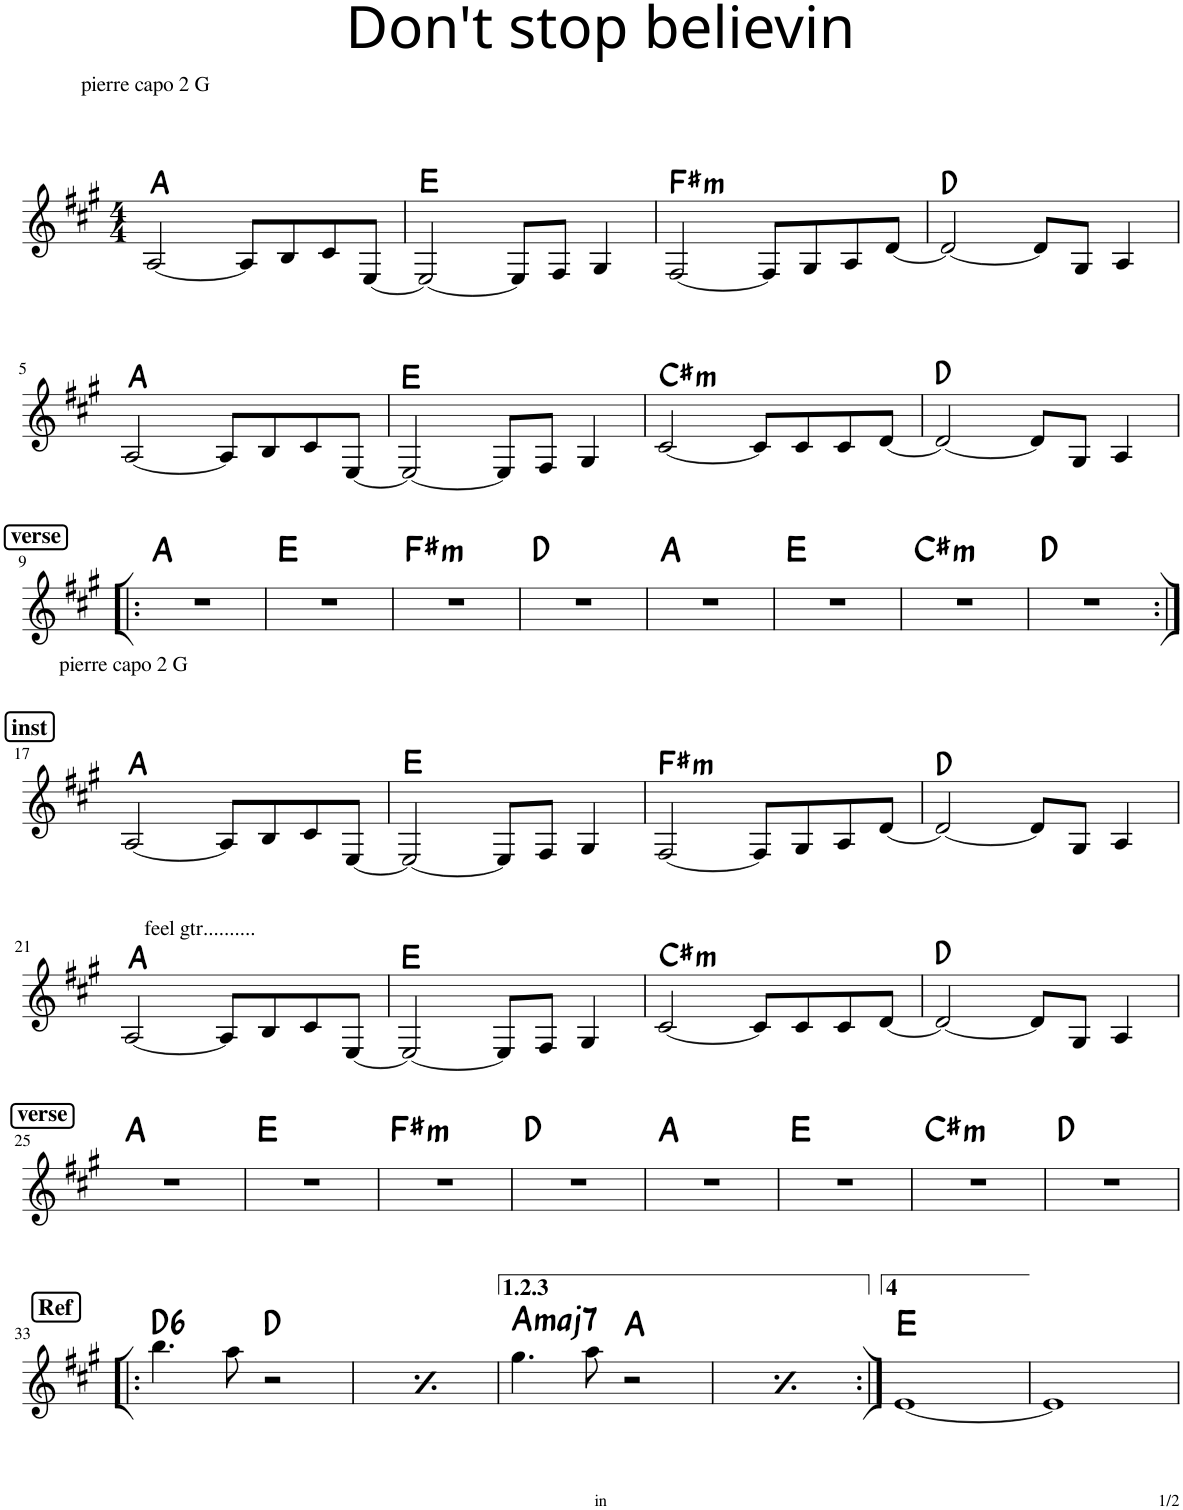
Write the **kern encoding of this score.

**kern	**harte
*part1	*part1
*staff1	*
*I"Piano	*
*I'Pno.	*
*clefG2	*
*k[f#c#g#]	*
*M4/4	*
=1	=1
!LO:TX:a:t=pierre capo 2 G	!
[2A/	A:maj
8A/L]	.
8B/	.
8c#/	.
[8E/J	.
=2	=2
2E/_	E:maj
8E/L]	.
8F#/J	.
4G#/	.
=3	=3
!	!LO:H:kt=m
[2F#/	F#:min
8F#/L]	.
8G#/	.
8A/	.
[8d/J	.
=4	=4
2d/_	D:maj
8d/L]	.
8G#/J	.
4A/	.
!!LO:LB:g=z
=5	=5
[2A/	A:maj
8A/L]	.
8B/	.
8c#/	.
[8E/J	.
=6	=6
2E/_	E:maj
8E/L]	.
8F#/J	.
4G#/	.
=7	=7
!	!LO:H:kt=m
[2c#/	C#:min
8c#/L]	.
8c#/	.
8c#/	.
[8d/J	.
=8	=8
2d/_	D:maj
8d/L]	.
8G#/J	.
4A/	.
!!LO:LB:g=z
!!LO:REH:place=s1:a:B:cj:fs=11:t=verse
=9!|:	=9!|:
1r	A:maj
=10	=10
1r	E:maj
=11	=11
!	!LO:H:kt=m
1r	F#:min
=12	=12
1r	D:maj
=13	=13
1r	A:maj
=14	=14
1r	E:maj
=15	=15
!	!LO:H:kt=m
1r	C#:min
=16	=16
1r	D:maj
!!LO:LB:g=z
!!LO:REH:place=s1:a:B:cj:fs=11:t=inst
=17:|!	=17:|!
!LO:TX:a:t=pierre capo 2 G	!
[2A/	A:maj
8A/L]	.
8B/	.
8c#/	.
[8E/J	.
=18	=18
2E/_	E:maj
8E/L]	.
8F#/J	.
4G#/	.
=19	=19
!	!LO:H:kt=m
[2F#/	F#:min
8F#/L]	.
8G#/	.
8A/	.
[8d/J	.
=20	=20
2d/_	D:maj
8d/L]	.
8G#/J	.
4A/	.
!!LO:LB:g=z
=21	=21
!LO:TX:a:t=feel gtr..........	!
[2A/	A:maj
8A/L]	.
8B/	.
8c#/	.
[8E/J	.
=22	=22
2E/_	E:maj
8E/L]	.
8F#/J	.
4G#/	.
=23	=23
!	!LO:H:kt=m
[2c#/	C#:min
8c#/L]	.
8c#/	.
8c#/	.
[8d/J	.
=24	=24
2d/_	D:maj
8d/L]	.
8G#/J	.
4A/	.
!!LO:LB:g=z
!!LO:REH:place=s1:a:B:cj:fs=11:t=verse
=25	=25
1r	A:maj
=26	=26
1r	E:maj
=27	=27
!	!LO:H:kt=m
1r	F#:min
=28	=28
1r	D:maj
=29	=29
1r	A:maj
=30	=30
1r	E:maj
=31	=31
!	!LO:H:kt=m
1r	C#:min
=32	=32
1r	D:maj
!!LO:LB:g=z
!!LO:REH:place=s1:a:B:cj:fs=11:t=Ref
=33!|:	=33!|:
!	!LO:H:kt=6
4.bb\	D:maj6
8aa\	.
2r	D:maj
!!LO:REH:place=s1:a:B:cj:fs=11:t=Ref
=34	=34
!	!LO:H:kt=6
4.bb\	D:maj6
8aa\	.
2r	D:maj
=35	=35
!	!LO:H:kt=maj7
4.gg#\	A:maj7
8aa\	.
2r	A:maj
=36	=36
!	!LO:H:kt=maj7
4.gg#\	A:maj7
8aa\	.
2r	A:maj
=37:|!	=37:|!
[1e	E:maj
=38	=38
1e]	.
=	=
*-	*-
